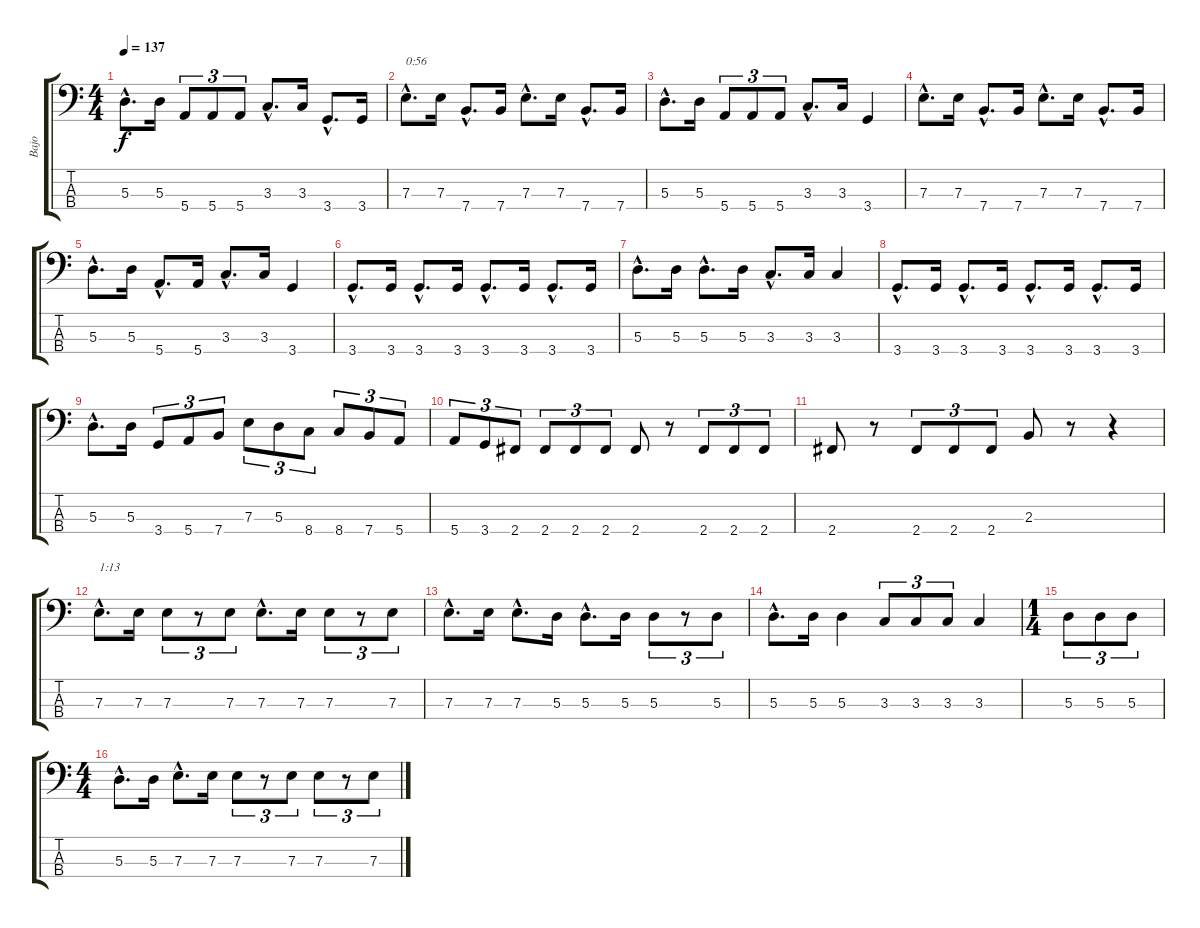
\track ("Bajo" "Bajo") {instrument electricbassfinger}
\staff {score tabs}
\tuning (G2 D2 A1 E1) {hide}
\ts (4 4)
\tempo 137
\clef f4
\ks c
5.3{hac}.8{d dy f} 5.3.16 5.4.8{tu (3 2)} 5.4.8{tu (3 2)} 5.4.8{tu (3 2)} 3.3{hac}.8{d} 3.3.16 3.4{hac}.8{d} 3.4.16 |
7.3{hac}.8{d txt "0:56"} 7.3.16 7.4{hac}.8{d} 7.4.16 7.3{hac}.8{d} 7.3.16 7.4{hac}.8{d} 7.4.16 |
5.3{hac}.8{d} 5.3.16 5.4.8{tu (3 2)} 5.4.8{tu (3 2)} 5.4.8{tu (3 2)} 3.3{hac}.8{d} 3.3.16 3.4.4 |
7.3{hac}.8{d} 7.3.16 7.4{hac}.8{d} 7.4.16 7.3{hac}.8{d} 7.3.16 7.4{hac}.8{d} 7.4.16 |
5.3{hac}.8{d} 5.3.16 5.4{hac}.8{d} 5.4.16 3.3{hac}.8{d} 3.3.16 3.4.4 |
3.4{hac}.8{d} 3.4.16 3.4{hac}.8{d} 3.4.16 3.4{hac}.8{d} 3.4.16 3.4{hac}.8{d} 3.4.16 |
5.3{hac}.8{d} 5.3.16 5.3{hac}.8{d} 5.3.16 3.3{hac}.8{d} 3.3.16 3.3.4 |
3.4{hac}.8{d} 3.4.16 3.4{hac}.8{d} 3.4.16 3.4{hac}.8{d} 3.4.16 3.4{hac}.8{d} 3.4.16 |
5.3{hac}.8{d} 5.3.16 3.4.8{tu (3 2)} 5.4.8{tu (3 2)} 7.4.8{tu (3 2)} 7.3.8{tu (3 2)} 5.3.8{tu (3 2)} 8.4.8{tu (3 2)} 8.4.8{tu (3 2)} 7.4.8{tu (3 2)} 5.4.8{tu (3 2)} |
5.4.8{tu (3 2)} 3.4.8{tu (3 2)} 2.4.8{tu (3 2)} 2.4.8{tu (3 2)} 2.4.8{tu (3 2)} 2.4.8{tu (3 2)} 2.4.8 r.8 2.4.8{tu (3 2)} 2.4.8{tu (3 2)} 2.4.8{tu (3 2)} |
2.4.8 r.8 2.4.8{tu (3 2)} 2.4.8{tu (3 2)} 2.4.8{tu (3 2)} 2.3.8 r.8 r.4 |
7.3{hac}.8{d txt "1:13"} 7.3.16 7.3.8{tu (3 2)} r.8{tu (3 2)} 7.3.8{tu (3 2)} 7.3{hac}.8{d} 7.3.16 7.3.8{tu (3 2)} r.8{tu (3 2)} 7.3.8{tu (3 2)} |
7.3{hac}.8{d} 7.3.16 7.3{hac}.8{d} 5.3.16 5.3{hac}.8{d} 5.3.16 5.3.8{tu (3 2)} r.8{tu (3 2)} 5.3.8{tu (3 2)} |
5.3{hac}.8{d} 5.3.16 5.3.4 3.3.8{tu (3 2)} 3.3.8{tu (3 2)} 3.3.8{tu (3 2)} 3.3.4 |
\ts (1 4)
5.3.8{tu (3 2)} 5.3.8{tu (3 2)} 5.3.8{tu (3 2)} |
\ts (4 4)
5.3{hac}.8{d} 5.3.16 7.3{hac}.8{d} 7.3.16 7.3.8{tu (3 2)} r.8{tu (3 2)} 7.3.8{tu (3 2)} 7.3.8{tu (3 2)} r.8{tu (3 2)} 7.3.8{tu (3 2)}
